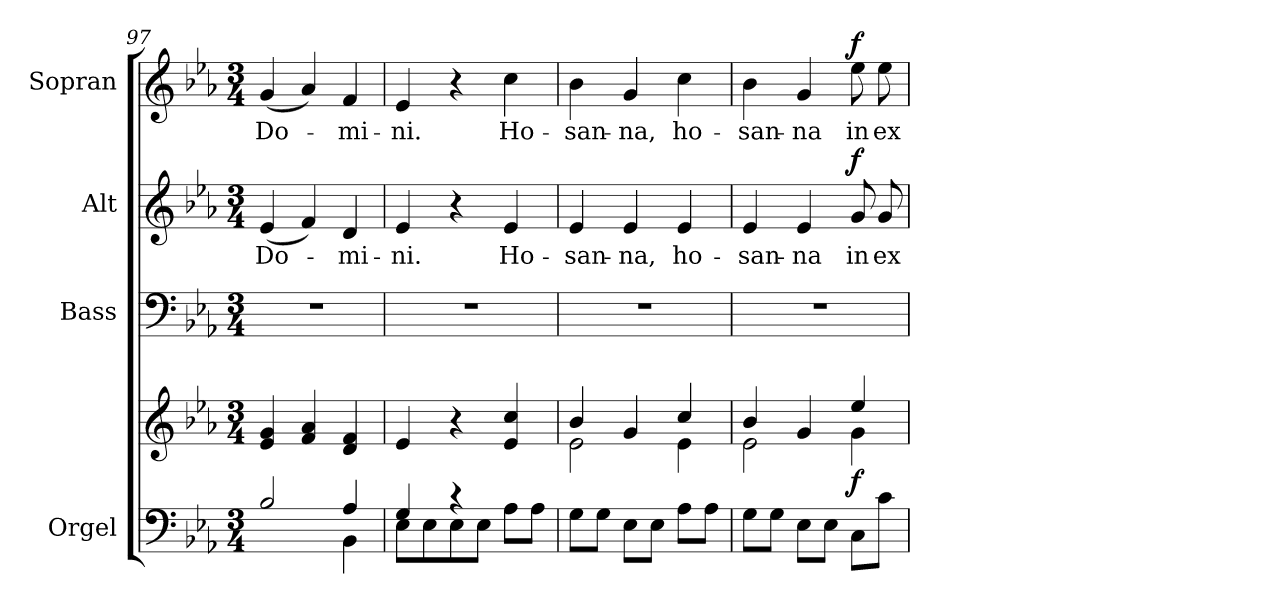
**kern	**kern	**dynam	**kern	**kern	**text	**dynam	**kern	**text	**dynam
*part4	*part4	*part4	*part3	*part2	*part2	*part2	*part1	*part1	*part1
*staff5	*staff4	*staff4/5	*staff3	*staff2	*staff2	*staff2	*staff1	*staff1	*staff1
*I"Orgel	*	*	*I"Bass	*I"Alt	*	*	*I"Sopran	*	*
*I'Org.	*	*	*I'B.	*I'A.	*	*	*I'S.	*	*
*clefF4	*clefG2	*	*clefF4	*clefG2	*	*	*clefG2	*	*
*k[b-e-a-]	*k[b-e-a-]	*	*k[b-e-a-]	*k[b-e-a-]	*	*	*k[b-e-a-]	*	*
*E-:	*E-:	*	*E-:	*E-:	*	*	*E-:	*	*
*M3/4	*M3/4	*	*M3/4	*M3/4	*	*	*M3/4	*	*
=97	=97	=97	=97	=97	=97	=97	=97	=97	=97
*^	*	*	*	*	*	*	*	*	*
!	!	!	!	!	!	!LO:LY:b	!	!	!LO:LY:b	!
2B-/	2ryy	4e-/ 4g/	.	2.r	(<4e-/	Do-	.	(<4g/	Do-	.
.	.	4f/ 4a-/	.	.	4f/)	.	.	4a-/)	.	.
!	!	!	!	!	!	!LO:LY:b	!	!	!LO:LY:b	!
4A-/	4BB-\	4d/ 4f/	.	.	4d/	-mi-	.	4f/	-mi-	.
!!LO:LB:g=z
=98	=98	=98	=98	=98	=98	=98	=98	=98	=98	=98
!	!	!	!	!	!	!LO:LY:b	!	!	!LO:LY:b	!
4G/	8E-\L	4e-/	.	2.r	4e-/	-ni.	.	4e-/	-ni.	.
.	8E-\	.	.	.	.	.	.	.	.	.
4rc	8E-\	4r	.	.	4r	.	.	4r	.	.
.	8E-\J	.	.	.	.	.	.	.	.	.
!	!	!	!	!	!	!LO:LY:b	!	!	!LO:LY:b	!
4ryy	8A-\L	4e-/ 4cc/	.	.	4e-/	Ho-	.	4cc\	Ho-	.
.	8A-\J	.	.	.	.	.	.	.	.	.
=99	=99	=99	=99	=99	=99	=99	=99	=99	=99	=99
*	*	*^	*	*	*	*	*	*	*	*
!	!	!	!	!	!	!	!LO:LY:b	!	!	!LO:LY:b	!
*v	*v	*	*	*	*	*	*	*	*	*	*
8G\L	4b-/	2e-\	.	2.r	4e-/	-san-	.	4b-\	-san-	.
8G\J	.	.	.	.	.	.	.	.	.	.
!	!	!	!	!	!	!LO:LY:b	!	!	!LO:LY:b	!
8E-\L	4g/	.	.	.	4e-/	-na,	.	4g/	-na,	.
8E-\J	.	.	.	.	.	.	.	.	.	.
!	!	!	!	!	!	!LO:LY:b	!	!	!LO:LY:b	!
8A-\L	4cc/	4e-\	.	.	4e-/	ho-	.	4cc\	ho-	.
8A-\J	.	.	.	.	.	.	.	.	.	.
=100	=100	=100	=100	=100	=100	=100	=100	=100	=100	=100
!	!	!	!	!	!	!LO:LY:b	!	!	!LO:LY:b	!
8G\L	4b-/	2e-\	.	2.r	4e-/	-san-	.	4b-\	-san-	.
8G\J	.	.	.	.	.	.	.	.	.	.
!	!	!	!	!	!	!LO:LY:b	!	!	!LO:LY:b	!
8E-\L	4g/	.	.	.	4e-/	-na	.	4g/	-na	.
8E-\J	.	.	.	.	.	.	.	.	.	.
!	!	!	!LO:DY:b	!	!	!LO:LY:b	!LO:DY:a	!	!LO:LY:b	!LO:DY:a
8C\L	4ee-/	4g\	f	.	8g/	in	f	8ee-\	in	f
!	!	!	!	!	!	!LO:LY:b	!	!	!LO:LY:b	!
8c\J	.	.	.	.	8g/	ex-	.	8ee-\	ex-	.
*	*v	*v	*	*	*	*	*	*	*	*
=	=	=	=	=	=	=	=	=	=
*-	*-	*-	*-	*-	*-	*-	*-	*-	*-
